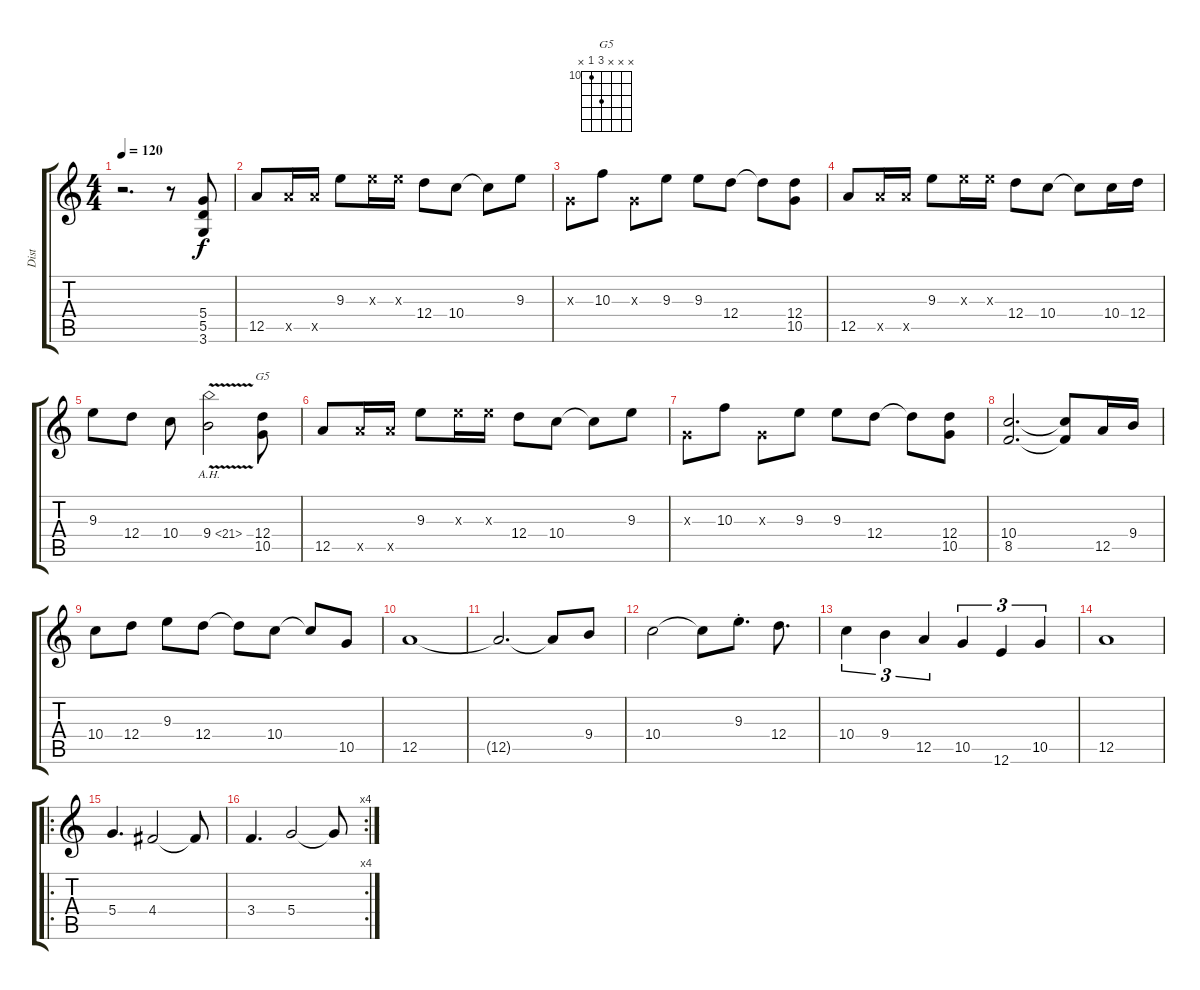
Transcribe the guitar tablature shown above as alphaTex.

\track ("Dist" "Dist") {instrument distortionguitar}
\staff {score tabs}
\tuning (E4 B3 G3 D3 A2 E2) {hide}
\chord ("G5" x x x 12 10 x) {firstfret 10}
\ts (4 4)
\tempo 120
\clef g2
\ks c
r.2{d dy f instrument distortionguitar} r.8 (5.4 5.5 3.6).8 |
12.5.8 12.5{x}.16 12.5{x}.16 9.3.8 9.3{x}.16 9.3{x}.16 12.4.8 10.4.8 10.4{t}.8 9.3.8 |
0.3{x}.8 10.3.8 0.3{x}.8 9.3.8 9.3.8 12.4.8 12.4{t}.8 (12.4 10.5).8 |
12.5.8 12.5{x}.16 12.5{x}.16 9.3.8 9.3{x}.16 9.3{x}.16 12.4.8 10.4.8 10.4{t}.8 10.4.16 12.4.16 |
9.3.8 12.4.8 10.4.8 9.4{ah 12 v}.2 (12.4 10.5).8{ch "G5"} |
12.5.8 12.5{x}.16 12.5{x}.16 9.3.8 9.3{x}.16 9.3{x}.16 12.4.8 10.4.8 10.4{t}.8 9.3.8 |
0.3{x}.8 10.3.8 0.3{x}.8 9.3.8 9.3.8 12.4.8 12.4{t}.8 (12.4 10.5).8 |
(10.4 8.5).2{d} (10.4{t} 8.5{t}).8 12.5.16 9.4.16 |
10.4.8 12.4.8 9.3.8 12.4.8 12.4{t}.8 10.4.8 10.4{t}.8 10.5.8 |
12.5.1 |
12.5{t}.2{d} 12.5{t}.8 9.4.8 |
10.4.2 10.4{t}.8 9.3{st}.8{d} 12.4.8{d} |
10.4.4{tu (3 2)} 9.4.4{tu (3 2)} 12.5.4{tu (3 2)} 10.5.4{tu (3 2)} 12.6.4{tu (3 2)} 10.5.4{tu (3 2)} |
12.5.1 |
\ro
5.4.4{d volume 9 instrument electricguitarclean} 4.4.2 4.4{t}.8 |
\rc 4
3.4.4{d} 5.4.2 5.4{t}.8
